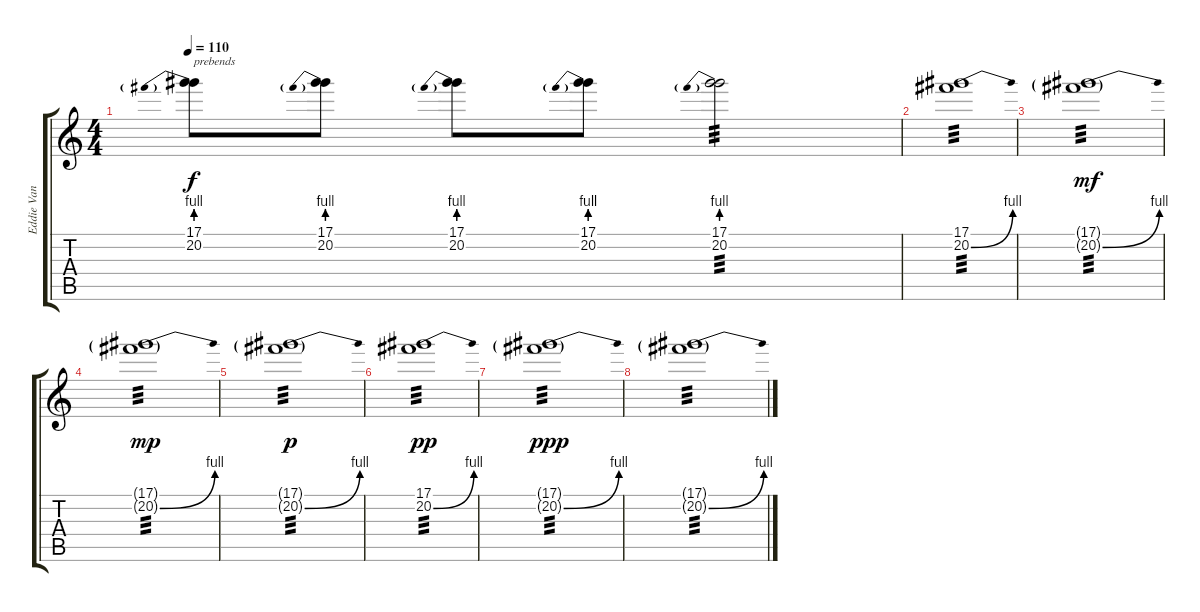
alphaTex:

\track ("Eddie Van Halen Outro" "Eddie Van ") {instrument distortionguitar}
\staff {score tabs}
\tuning (Eb4 Bb3 Gb3 Db3 Ab2 Eb2) {hide}
\ts (4 4)
\tempo 110
\clef g2
\ks c
(17.1 20.2{be (prebend 0 4 60 4)}).8{txt "prebends" dy f} (17.1 20.2{be (prebend 0 4 60 4)}).8 (17.1 20.2{be (prebend 0 4 60 4)}).8 (17.1 20.2{be (prebend 0 4 60 4)}).8 (17.1 20.2{be (prebend 0 4 60 4)}).2{tp 3} |
(17.1 20.2{be (bend 0 0 60 4)}).1{tp 3} |
(17.1{g} 20.2{be (bend 0 0 60 4) g}).1{tp 3 dy mf} |
(17.1{g} 20.2{be (bend 0 0 60 4) g}).1{tp 3 dy mp} |
(17.1{g} 20.2{be (bend 0 0 60 4) g}).1{tp 3 dy p} |
(17.1 20.2{be (bend 0 0 60 4)}).1{tp 3 dy pp} |
(17.1{g} 20.2{be (bend 0 0 60 4) g}).1{tp 3 dy ppp} |
(17.1{g} 20.2{be (bend 0 0 60 4) g}).1{tp 3}
